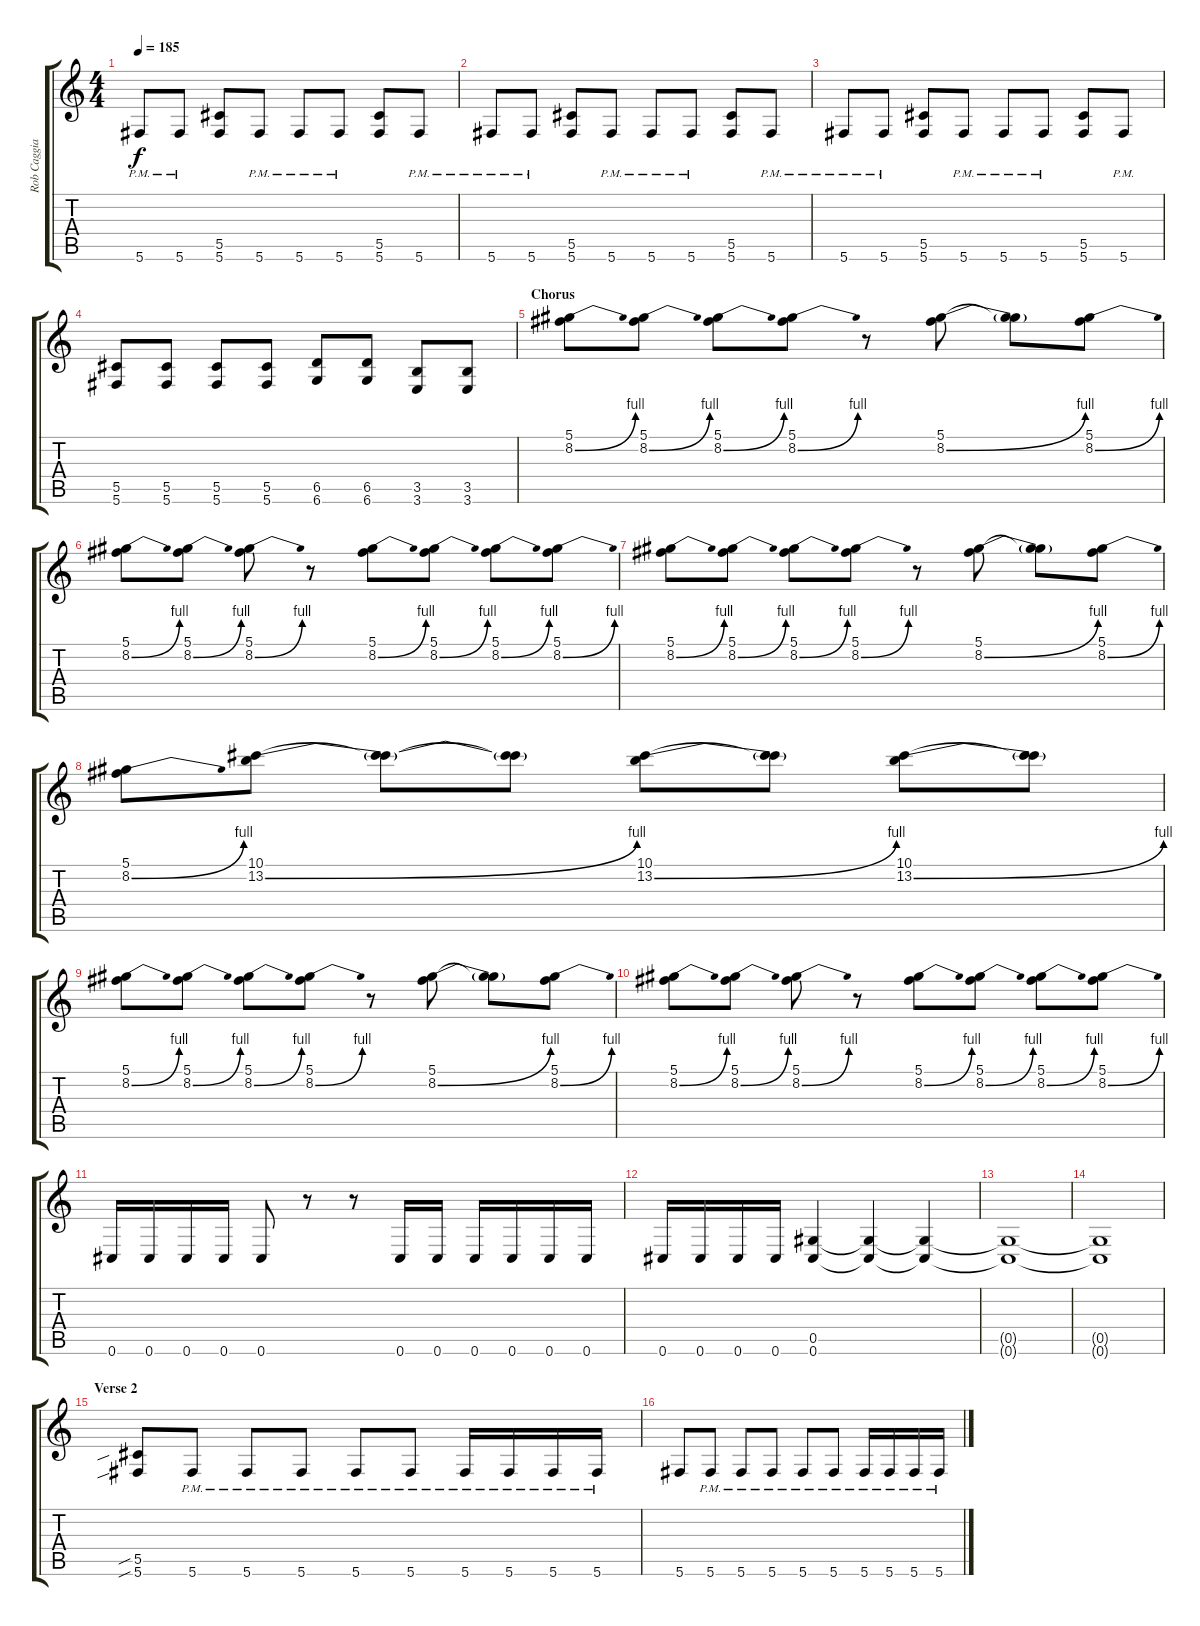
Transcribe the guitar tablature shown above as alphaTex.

\track ("Rob Caggiano" "Rob Caggia") {instrument distortionguitar}
\staff {score tabs}
\tuning (Eb4 Bb3 Gb3 Db3 Ab2 Db2) {hide}
\ts (4 4)
\tempo 185
\clef g2
\ks c
5.6{pm}.8{dy f} 5.6{pm}.8 (5.5 5.6).8 5.6{pm}.8 5.6{pm}.8 5.6{pm}.8 (5.5 5.6).8 5.6{pm}.8 |
5.6{pm}.8 5.6{pm}.8 (5.5 5.6).8 5.6{pm}.8 5.6{pm}.8 5.6{pm}.8 (5.5 5.6).8 5.6{pm}.8 |
5.6{pm}.8 5.6{pm}.8 (5.5 5.6).8 5.6{pm}.8 5.6{pm}.8 5.6{pm}.8 (5.5 5.6).8 5.6{pm}.8 |
(5.5 5.6).8 (5.5 5.6).8 (5.5 5.6).8 (5.5 5.6).8 (6.5 6.6).8 (6.5 6.6).8 (3.5 3.6).8 (3.5 3.6).8 |
\section ("" "Chorus")
(5.1 8.2{be (bend 0 0 60 4)}).8 (5.1 8.2{be (bend 0 0 60 4)}).8 (5.1 8.2{be (bend 0 0 60 4)}).8 (5.1 8.2{be (bend 0 0 60 4)}).8 r.8 (5.1 8.2{be (bend 0 0 60 4)}).8 (5.1{t} 8.2{t}).8 (5.1 8.2{be (bend 0 0 60 4)}).8 |
(5.1 8.2{be (bend 0 0 60 4)}).8 (5.1 8.2{be (bend 0 0 60 4)}).8 (5.1 8.2{be (bend 0 0 60 4)}).8 r.8 (5.1 8.2{be (bend 0 0 60 4)}).8 (5.1 8.2{be (bend 0 0 60 4)}).8 (5.1 8.2{be (bend 0 0 60 4)}).8 (5.1 8.2{be (bend 0 0 60 4)}).8 |
(5.1 8.2{be (bend 0 0 60 4)}).8 (5.1 8.2{be (bend 0 0 60 4)}).8 (5.1 8.2{be (bend 0 0 60 4)}).8 (5.1 8.2{be (bend 0 0 60 4)}).8 r.8 (5.1 8.2{be (bend 0 0 60 4)}).8 (5.1{t} 8.2{t}).8 (5.1 8.2{be (bend 0 0 60 4)}).8 |
(5.1 8.2{be (bend 0 0 60 4)}).8 (10.1 13.2{be (bend 0 0 60 4)}).8 (10.1{t} 13.2{t}).8 (10.1{t} 13.2{t}).8 (10.1 13.2{be (bend 0 0 60 4)}).8 (10.1{t} 13.2{t}).8 (10.1 13.2{be (bend 0 0 60 4)}).8 (10.1{t} 13.2{t}).8 |
(5.1 8.2{be (bend 0 0 60 4)}).8 (5.1 8.2{be (bend 0 0 60 4)}).8 (5.1 8.2{be (bend 0 0 60 4)}).8 (5.1 8.2{be (bend 0 0 60 4)}).8 r.8 (5.1 8.2{be (bend 0 0 60 4)}).8 (5.1{t} 8.2{t}).8 (5.1 8.2{be (bend 0 0 60 4)}).8 |
(5.1 8.2{be (bend 0 0 60 4)}).8 (5.1 8.2{be (bend 0 0 60 4)}).8 (5.1 8.2{be (bend 0 0 60 4)}).8 r.8 (5.1 8.2{be (bend 0 0 60 4)}).8 (5.1 8.2{be (bend 0 0 60 4)}).8 (5.1 8.2{be (bend 0 0 60 4)}).8 (5.1 8.2{be (bend 0 0 60 4)}).8 |
0.6.16 0.6.16 0.6.16 0.6.16 0.6.8 r.8 r.8 0.6.16 0.6.16 0.6.16 0.6.16 0.6.16 0.6.16 |
0.6.16 0.6.16 0.6.16 0.6.16 (0.5 0.6).4 (0.5{t} 0.6{t}).4 (0.5{t} 0.6{t}).4 |
(0.5{t} 0.6{t}).1 |
(0.5{t} 0.6{t}).1 |
\section ("" "Verse 2")
(5.5{sib} 5.6{sib}).8 5.6{pm}.8 5.6{pm}.8 5.6{pm}.8 5.6{pm}.8 5.6{pm}.8 5.6{pm}.16 5.6{pm}.16 5.6{pm}.16 5.6{pm}.16 |
5.6.8 5.6{pm}.8 5.6{pm}.8 5.6{pm}.8 5.6{pm}.8 5.6{pm}.8 5.6{pm}.16 5.6{pm}.16 5.6{pm}.16 5.6{pm}.16
